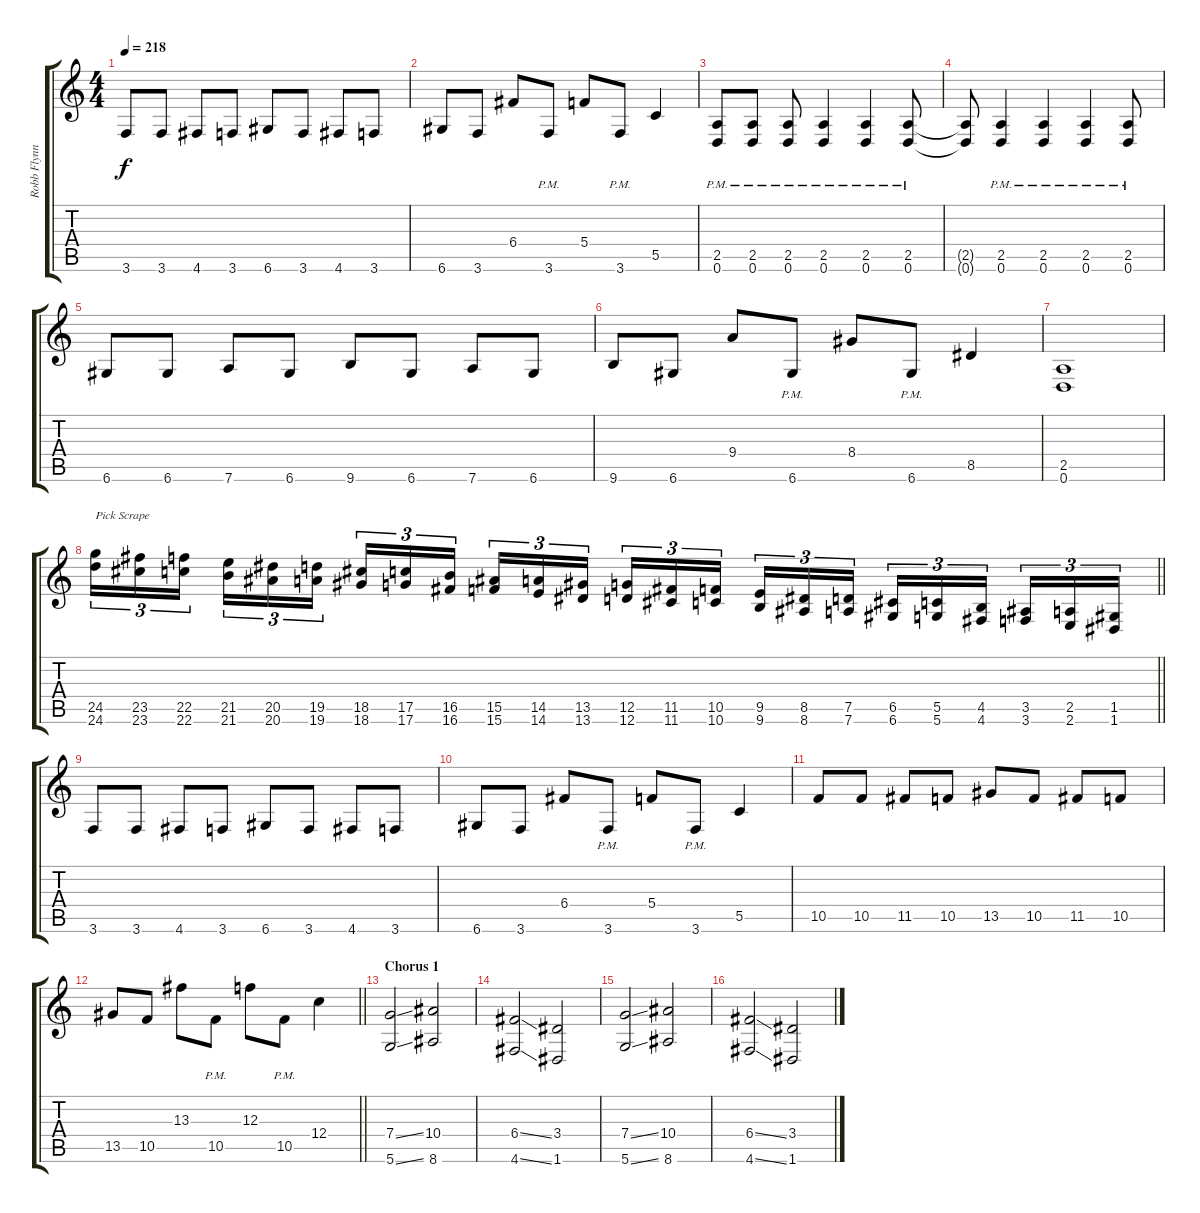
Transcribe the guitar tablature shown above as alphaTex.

\track ("Robb Flynn" "Robb Flynn") {instrument distortionguitar}
\staff {score tabs}
\tuning (D4 A3 F3 C3 G2 D2) {hide}
\ts (4 4)
\tempo 218
\clef g2
\ks c
3.6.8{dy f} 3.6.8 4.6.8 3.6.8 6.6.8 3.6.8 4.6.8 3.6.8 |
6.6.8 3.6.8 6.4.8 3.6{pm}.8 5.4.8 3.6{pm}.8 5.5.4 |
(2.5{pm} 0.6{pm}).8 (2.5{pm} 0.6{pm}).8 (2.5{pm} 0.6{pm}).8 (2.5{pm} 0.6{pm}).4 (2.5{pm} 0.6{pm}).4 (2.5{pm} 0.6{pm}).8 |
(2.5{t} 0.6{t}).8 (2.5{pm} 0.6{pm}).4 (2.5{pm} 0.6{pm}).4 (2.5{pm} 0.6{pm}).4 (2.5{pm} 0.6{pm}).8 |
6.6.8 6.6.8 7.6.8 6.6.8 9.6.8 6.6.8 7.6.8 6.6.8 |
9.6.8 6.6.8 9.4.8 6.6{pm}.8 8.4.8 6.6{pm}.8 8.5.4 |
(2.5 0.6).1 |
\barLineRight lightlight
(24.5 24.6).16{tu (3 2) txt "Pick Scrape" instrument guitarfretnoise} (23.5 23.6).16{tu (3 2)} (22.5 22.6).16{tu (3 2) beam splitsecondary} (21.5 21.6).16{tu (3 2)} (20.5 20.6).16{tu (3 2)} (19.5 19.6).16{tu (3 2)} (18.5 18.6).16{tu (3 2)} (17.5 17.6).16{tu (3 2)} (16.5 16.6).16{tu (3 2) beam splitsecondary} (15.5 15.6).16{tu (3 2)} (14.5 14.6).16{tu (3 2)} (13.5 13.6).16{tu (3 2)} (12.5 12.6).16{tu (3 2)} (11.5 11.6).16{tu (3 2)} (10.5 10.6).16{tu (3 2) beam splitsecondary} (9.5 9.6).16{tu (3 2)} (8.5 8.6).16{tu (3 2)} (7.5 7.6).16{tu (3 2)} (6.5 6.6).16{tu (3 2)} (5.5 5.6).16{tu (3 2)} (4.5 4.6).16{tu (3 2) beam splitsecondary} (3.5 3.6).16{tu (3 2)} (2.5 2.6).16{tu (3 2)} (1.5 1.6).16{tu (3 2)} |
3.6.8{instrument distortionguitar} 3.6.8 4.6.8 3.6.8 6.6.8 3.6.8 4.6.8 3.6.8 |
6.6.8 3.6.8 6.4.8 3.6{pm}.8 5.4.8 3.6{pm}.8 5.5.4 |
10.5.8 10.5.8 11.5.8 10.5.8 13.5.8 10.5.8 11.5.8 10.5.8 |
\barLineRight lightlight
13.5.8 10.5.8 13.3.8 10.5{pm}.8 12.3.8 10.5{pm}.8 12.4.4 |
\section ("" "Chorus 1")
(7.4{ss} 5.6{ss}).2 (10.4 8.6).2 |
(6.4{ss} 4.6{ss}).2 (3.4 1.6).2 |
(7.4{ss} 5.6{ss}).2 (10.4 8.6).2 |
(6.4{ss} 4.6{ss}).2 (3.4 1.6).2
